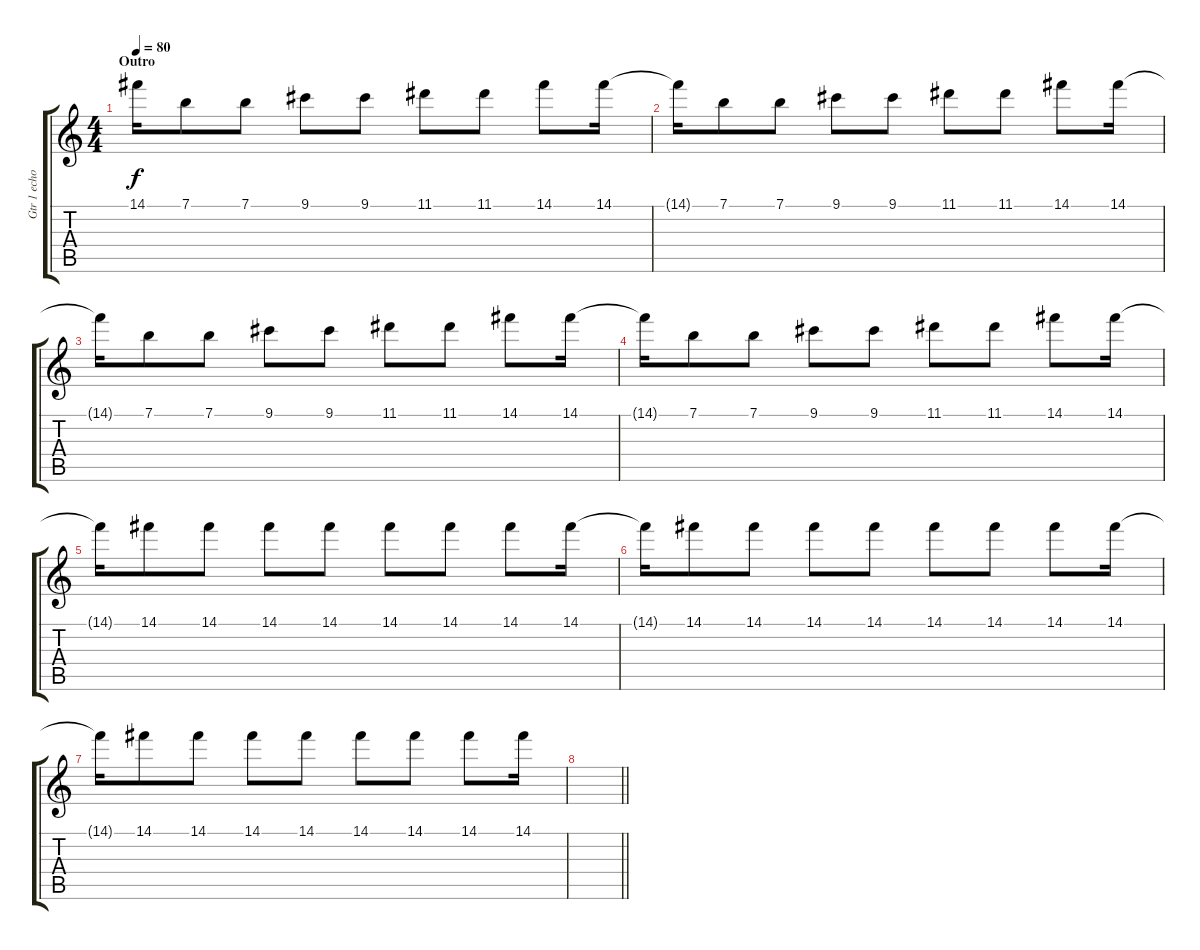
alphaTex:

\track ("Gtr 1 echo" "Gtr 1 echo") {instrument overdrivenguitar}
\staff {score tabs}
\tuning (E4 B3 G3 D3 A2 E2) {hide}
\ts (4 4)
\section ("" "Outro")
\tempo 80
\clef g2
\ks c
14.1{t}.16{dy f} 7.1.8 7.1.8 9.1.8 9.1.8 11.1.8 11.1.8 14.1.8 14.1.16 |
14.1{t}.16 7.1.8 7.1.8 9.1.8 9.1.8 11.1.8 11.1.8 14.1.8 14.1.16 |
14.1{t}.16 7.1.8 7.1.8 9.1.8 9.1.8 11.1.8 11.1.8 14.1.8 14.1.16 |
14.1{t}.16 7.1.8 7.1.8 9.1.8 9.1.8 11.1.8 11.1.8 14.1.8 14.1.16 |
14.1{t}.16 14.1.8 14.1.8 14.1.8 14.1.8 14.1.8 14.1.8 14.1.8 14.1.16 |
14.1{t}.16 14.1.8 14.1.8 14.1.8 14.1.8 14.1.8 14.1.8 14.1.8 14.1.16 |
14.1{t}.16 14.1.8 14.1.8 14.1.8 14.1.8 14.1.8 14.1.8 14.1.8 14.1.16 |
\barLineRight lightlight
